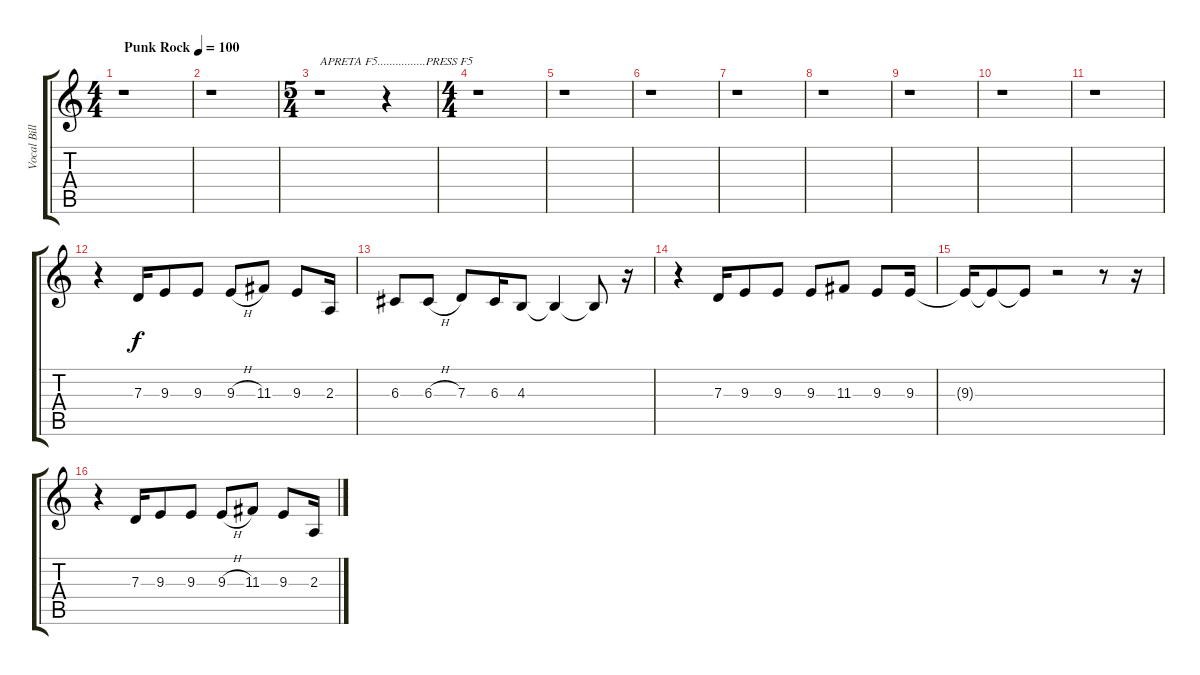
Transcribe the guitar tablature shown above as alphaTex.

\track ("Vocal Billie Joe" "Vocal Bill") {instrument altosax}
\staff {score tabs}
\tuning (E4 B3 G3 D3 A2 E2) {hide}
\ts (4 4)
\tempo (100 "Punk Rock")
\clef g2
\ks c
r.1{txt "" dy f instrument altosax} |
r.1 |
\ts (5 4)
r.1{txt "APRETA F5................PRESS F5"} r.4 |
\ts (4 4)
r.1 |
r.1 |
r.1 |
r.1 |
r.1 |
r.1 |
r.1 |
r.1 |
r.4 7.3.16 9.3.8 9.3.8 9.3{h}.8 11.3.8 9.3.8 2.3.16 |
6.3.8 6.3{h}.8 7.3.8 6.3.16 4.3.8 4.3{t}.4 4.3{t}.8 r.16 |
r.4 7.3.16 9.3.8 9.3.8 9.3.8 11.3.8 9.3.8 9.3.16 |
9.3{t}.16 9.3{t}.8 9.3{t}.8 r.2 r.8 r.16 |
r.4 7.3.16 9.3.8 9.3.8 9.3{h}.8 11.3.8 9.3.8 2.3.16
